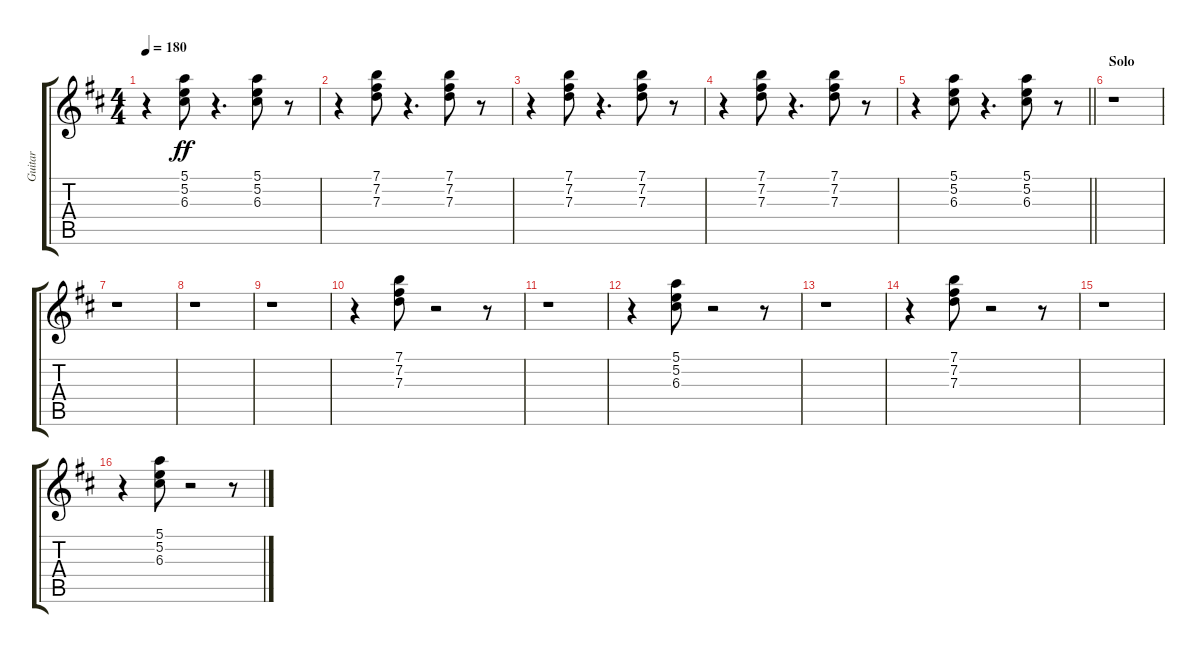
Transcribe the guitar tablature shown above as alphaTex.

\track ("Guitar" "Guitar") {instrument electricguitarclean}
\staff {score tabs}
\tuning (E4 B3 G3 D3 A2 E2) {hide}
\ts (4 4)
\tempo 180
\clef g2
\ks bminor
r.4{dy ff} (5.1 5.2 6.3).8 r.4{d} (5.1 5.2 6.3).8 r.8 |
r.4 (7.1 7.2 7.3).8 r.4{d} (7.1 7.2 7.3).8 r.8 |
r.4 (7.1 7.2 7.3).8 r.4{d} (7.1 7.2 7.3).8 r.8 |
r.4 (7.1 7.2 7.3).8 r.4{d} (7.1 7.2 7.3).8 r.8 |
\barLineRight lightlight
r.4 (5.1 5.2 6.3).8 r.4{d} (5.1 5.2 6.3).8 r.8 |
\section ("" "Solo")
r.1 |
r.1 |
r.1 |
r.1 |
r.4 (7.1 7.2 7.3).8 r.2 r.8 |
r.1 |
r.4 (5.1 5.2 6.3).8 r.2 r.8 |
r.1 |
r.4 (7.1 7.2 7.3).8 r.2 r.8 |
r.1 |
r.4 (5.1 5.2 6.3).8 r.2 r.8
